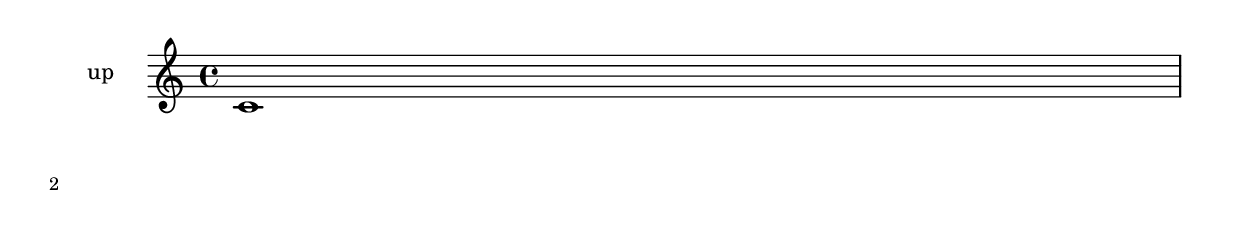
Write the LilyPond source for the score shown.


\header {

  texidoc = "@code{PianoStaff.instrument} and
@code{PianoStaff.instr} are removed when the staves are killed off.

In this example, the 2nd staff (marked by the barnumber 2) disappears
as does the instrument name.  "

}

\version "2.9.13"
        
  \new PianoStaff <<
    \new Staff {
      \override Staff.VerticalAxisGroup #'remove-empty = ##t  
      \set PianoStaff.instrumentName ="up" 
      \set PianoStaff.shortInstrumentName ="u"
      c'1\break R
    }
  >>
